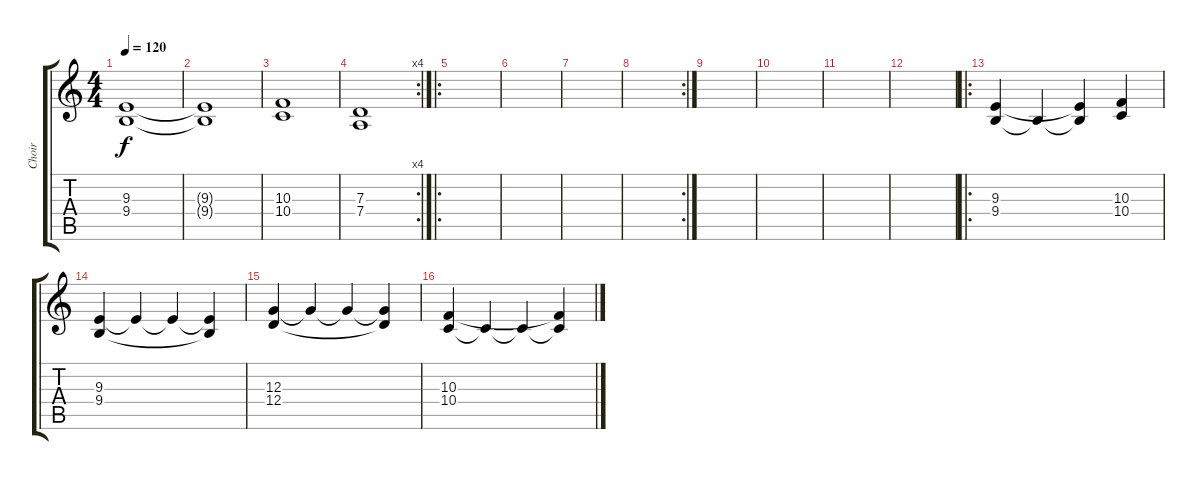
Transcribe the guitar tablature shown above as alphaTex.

\track ("Choir" "Choir") {instrument choiraahs}
\staff {score tabs}
\tuning (E4 B3 G3 D3 A2 E2) {hide}
\ts (4 4)
\tempo 120
\clef g2
\ks c
(9.3 9.4).1{dy f instrument choiraahs} |
(9.3{t} 9.4{t}).1 |
(10.3 10.4).1 |
\rc 4
(7.3 7.4).1 |
\ro
|
|
|
\rc 2
|
|
|
|
|
\ro
(9.3 9.4).4 9.4{t}.4 (9.3{t} 9.4{t}).4 (10.3 10.4).4 |
(9.3 9.4).4 9.3{t}.4 9.3{t}.4 (9.3{t} 9.4{t}).4 |
(12.3 12.4).4 12.3{t}.4 12.3{t}.4 (12.3{t} 12.4{t}).4 |
(10.3 10.4).4 10.4{t}.4 10.4{t}.4 (10.3{t} 10.4{t}).4
